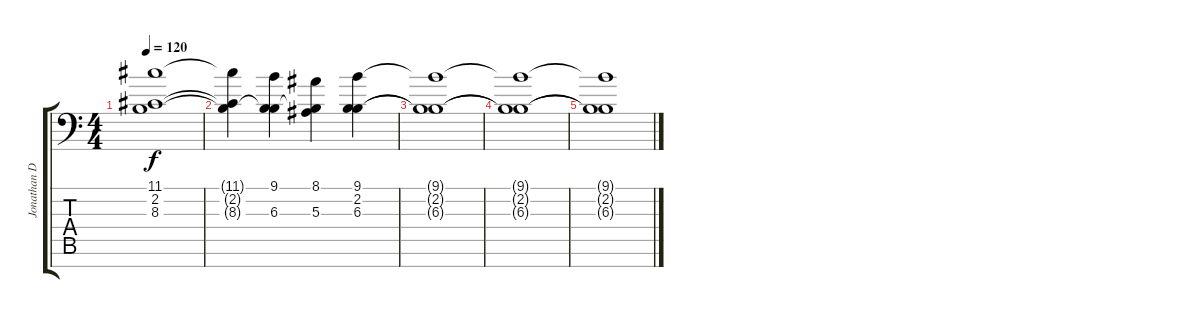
\track ("Jonathan Davis - Bagpipe" "Jonathan D") {instrument bagpipe}
\staff {score tabs}
\tuning (D4 A3 F3 C3 G2 D2 A1) {hide}
\ts (4 4)
\tempo 120
\clef f4
\ks c
(11.1 2.2{t} 8.3).1{dy f} |
(11.1{t} 2.2{t} 8.3{t}).4 (9.1 2.2{t} 6.3).4 (8.1 2.2{t} 5.3).4 (9.1 2.2 6.3).4 |
(9.1{t} 2.2{t} 6.3{t}).1 |
(9.1{t} 2.2{t} 6.3{t}).1{volume 0} |
(9.1{t} 2.2{t} 6.3{t}).1
